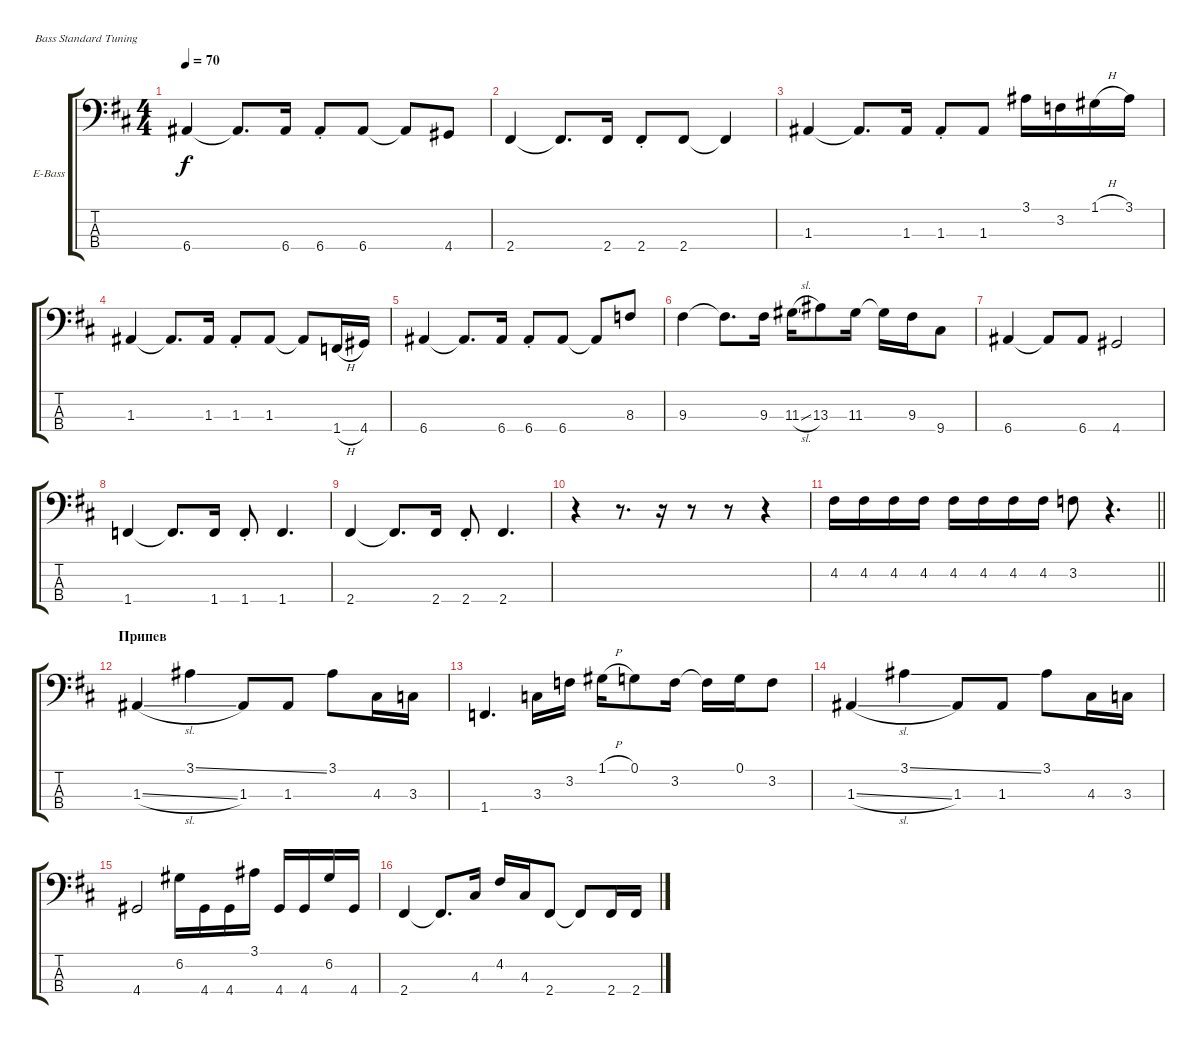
\bracketExtendMode groupsimilarinstruments
\firstSystemTrackNameOrientation horizontal
\otherSystemsTrackNameOrientation horizontal
\track ("Алексей Харьков" "E-Bass") {instrument electricbassfinger}
\staff {score tabs}
\tuning (G2 D2 A1 E1)
\ts (4 4)
\tempo 70
\clef f4
\scale
0.333333
\ks bminor
6.4.4{dy f} 6.4{t}.8{d} 6.4.16 6.4{st}.8 6.4.8 6.4{t}.8 4.4.8 |
\scale
0.333333 2.4.4 2.4{t}.8{d} 2.4.16 2.4{st}.8 2.4.8 2.4{t}.4 |
\scale
0.333333 1.3.4 1.3{t}.8{d} 1.3.16 1.3{st}.8 1.3.8 3.1.16 3.2.16 1.1{h}.16 3.1.16 |
\scale
0.333333 1.3.4 1.3{t}.8{d} 1.3.16 1.3{st}.8 1.3.8 1.3{t}.8 1.4{h}.16 4.4.16 |
\scale
0.333333 6.4.4 6.4{t}.8{d} 6.4.16 6.4{st}.8 6.4.8 6.4{t}.8 8.3.8 |
\scale
0.333333 9.3.4 9.3{t}.8{d} 9.3.16 11.3{sl}.16 13.3.8 11.3.16 11.3{t}.16 9.3.16 9.4.8 |
\scale
0.333333 6.4.4 6.4{t}.8 6.4.8 4.4.2 |
\scale
0.333333 1.4.4 1.4{t}.8{d} 1.4.16 1.4{st}.8 1.4.4{d} |
\scale
0.333333 2.4.4 2.4{t}.8{d} 2.4.16 2.4{st}.8 2.4.4{d} |
\scale
0.333333 r.4 r.8{d} r.16 r.8 r.8 r.4 |
\scale
0.333333
\barLineRight lightlight
4.2.16 4.2.16 4.2.16 4.2.16 4.2.16 4.2.16 4.2.16 4.2.16 3.2.8 r.4{d} |
\section ("" "Припев")
\scale
0.333333 1.3{sl}.4 3.1{ss}.4 1.3.8 1.3.8 3.1.8 4.3.16 3.3.16 |
\scale
0.333333 1.4.4{d} 3.3.16 3.2.16 1.1{h}.16 0.1.8 3.2.16 3.2{t}.16 0.1.16 3.2.8 |
\scale
0.333333 1.3{sl}.4 3.1{ss}.4 1.3.8 1.3.8 3.1.8 4.3.16 3.3.16 |
\scale
0.333333 4.4.2 6.2.16 4.4.16 4.4.16 3.1.16 4.4.16 4.4.16 6.2.16 4.4.16 |
\scale
0.333333 2.4.4 2.4{t}.8{d} 4.3.16 4.2.16 4.3.16 2.4.8 2.4{t}.8 2.4.16 2.4.16
